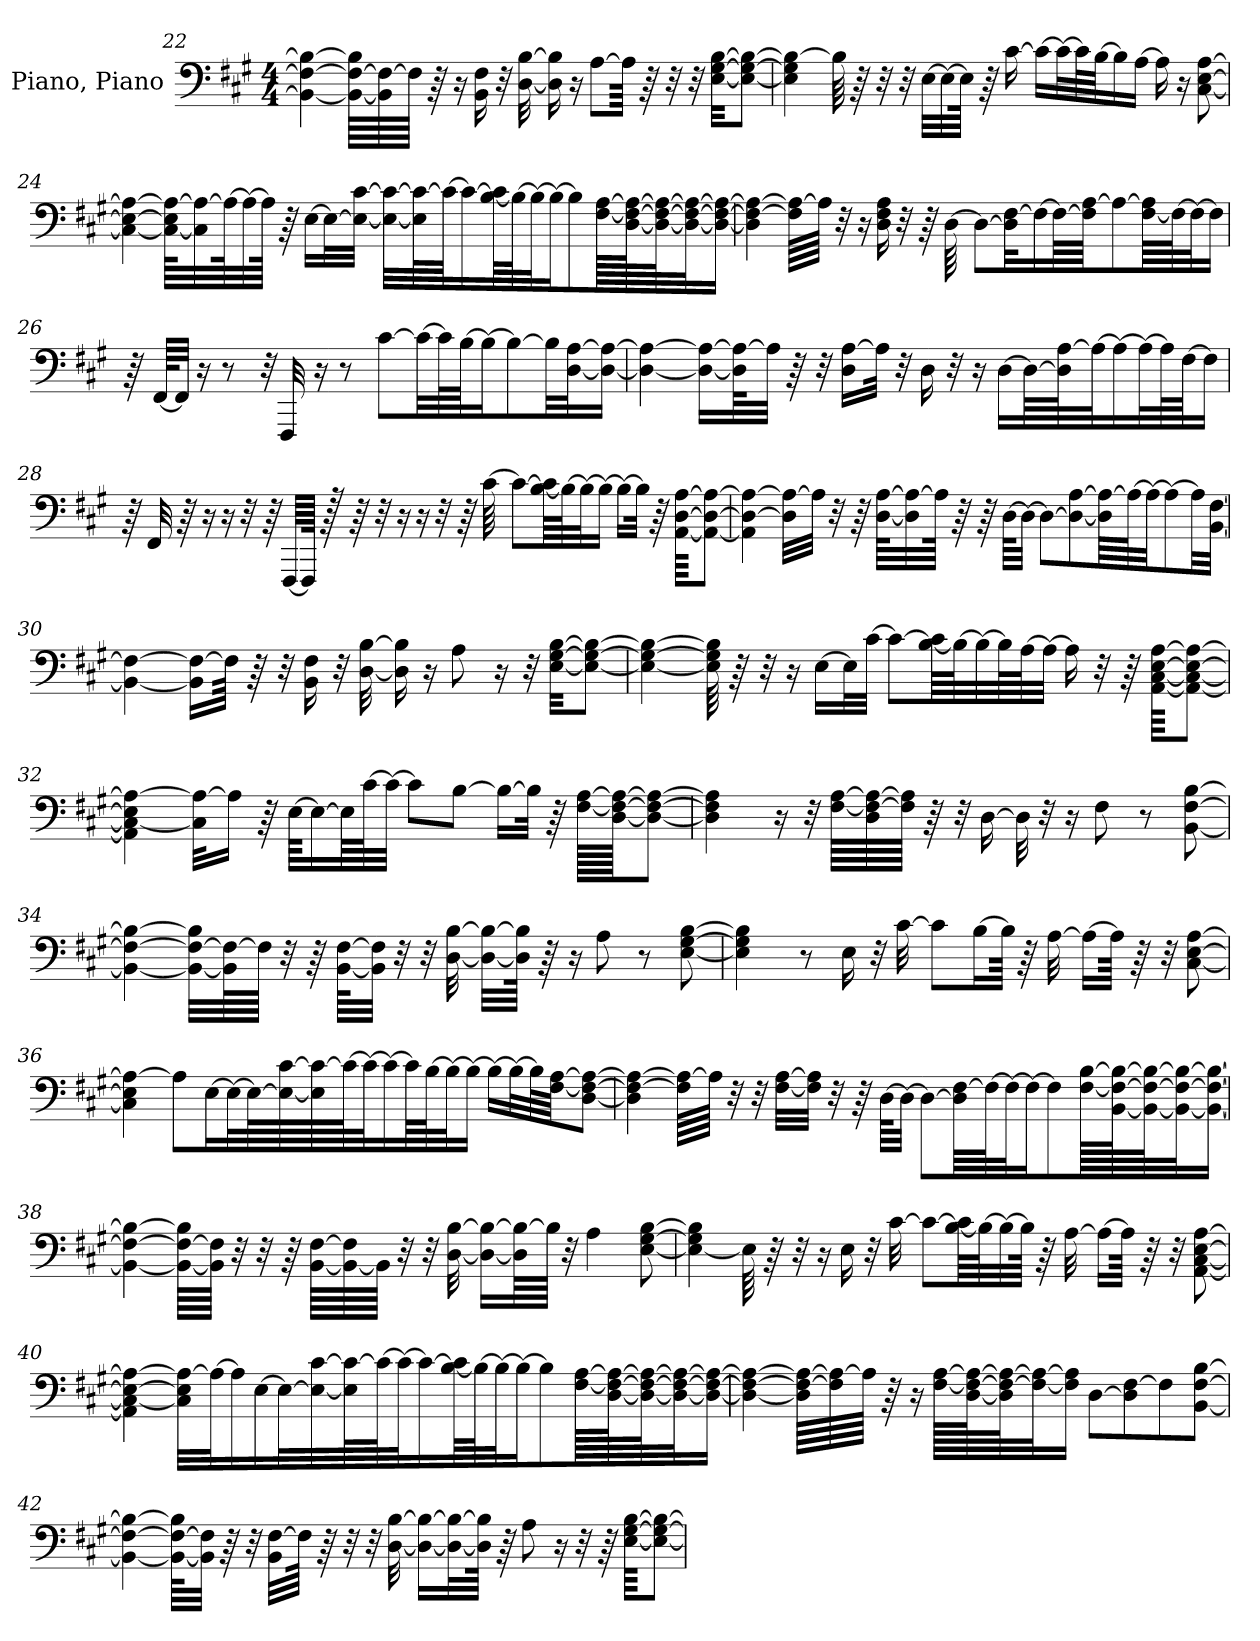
**kern
*part1
*staff1
*I"Piano, Piano
*I'Pno.
!!LO:LB:g=z
*clefF4
*k[f#c#g#]
*M4/4
=22
4BB\_ 4F#\_ 4B\_
64BB\_ 64F#\_ 64B\]LLLL
64BB\] 64F#\_
64F#\JJJJ]
64r
16r
16BB\ 16F#\
32r
[32D\ [32B\
16D\] 16B\]
16r
[8A\L
64A\Jkkk]
64r
32r
32r
[32E\ [32G#\ [32B\KKL
8E\_ 8G#\_ 8B\_J
=23
4E\] 4G#\] 4B\_
64B\]
64r
32r
32r
[32E\LLL
32E\_
64E\JJJk]
64r
[16c#\
16c#\LL_
32c#\L_
64c#\L]
[64B\JJ
16B\]
[16A\JJ
16A\]
16r
[8C#\ [8E\ [8A\
!!LO:LB:g=z
=24
4C#\_ 4E\_ 4A\_
64C#\_ 64E\] 64A\_KLLL
32C#\] 32A\_
64A\K_
32A\_
64A\JJJk]
64r
[16E\LL
32E\L_
32E\_ [32c#\JJJ
32E\_ 32c#\_LLL
64E\] 64c#\_L
64c#\JJ_
16c#\_
[64B\ 64c#\]LL
64B\J_
32B\J_
16B\J_
8B\]
[128F#\ [128A\LLLL
[128D\ 128F#\_ 128A\_J
64D\_ 64F#\_ 64A\_J
32D\_ 32F#\_ 32A\_J
16D\_ 16F#\_ 16A\_JJ
!!LO:LB:g=z
=25
4D\] 4F#\_ 4A\_
64F#\] 64A\_LLLL
64A\JJJJ]
32r
16r
16D\ 16F#\ 16A\
32r
64r
[64D\
8D\L_
32D\] [32F#\KL
16F#\_
64F#\LL_
64F#\] [64A\JJJ
8A\_
[64F#\ 64A\]LLL
64F#\J_
32F#\J_
16F#\JJ]
=26
64r
[64FF#/KLLL
32FF#/JJJ]
16r
8r
32r
32FFF#/
16r
8r
[8c#\L
32c#\LL_
64c#\L]
[64B\JJ
16B\J_
8B\_
32B\LL]
[32D\ [32A\J
16D\_ 16A\_JJ
!!LO:LB:g=z
=27
4D\_ 4A\_
16D\_ 16A\_LL
64D\] 64A\_KL
32A\JJJ]
64r
32r
16D\ [16A\LL
32A\JJk]
32r
16D\
32r
16r
[16D\LL
64D\LL_
64D\] [64A\J
32A\J_
16A\_
32A\L_
64A\L]
[64F#\JJ
16F#\JJ]
!!LO:LB:g=z
=28
64r
32FF#/
64r
16r
16r
32r
64r
[64FFF#/LLLL
128FFF#/JJJJk]
128r
64r
32r
16r
16r
32r
64r
[64c#\
8c#\L_
[64B\ 64c#\]LLL
64B\J_
32B\J_
16B\JJ_
16B\LL_
32B\JJk]
64r
[64AA\ [64D\ [64A\KKKL
8AA\_ 8D\_ 8A\_J
!!LO:LB:g=z
=29
4AA\] 4D\_ 4A\_
32D\] 32A\_LLL
32A\JJJ]
32r
64r
[64D\ [64A\KLLL
32D\] 32A\_
64A\JJJk]
64r
64r
[64D\KLLL
32D\JJJ_
8D\L_
8D\_ [8A\
64D\] 64A\_LLL
64A\J_
32A\JJ_
8A\_
32A\LL]
[32BB\ [32F#\JJJ
=30
4BB\_ 4F#\_
16BB\] 16F#\_LL
64F#\JJkk]
64r
32r
16BB\ 16F#\
32r
[32D\ [32B\
16D\] 16B\]
16r
8A\
16r
32r
[32E\ [32G#\ [32B\KKL
8E\_ 8G#\_ 8B\_J
!!LO:LB:g=z
=31
4E\_ 4G#\_ 4B\_
64E\] 64G#\] 64B\]
64r
32r
16r
[16E\LL
32E\L]
[32c#\JJJ
8c#\L_
[64B\ 64c#\]LLL
64B\J_
32B\_
64B\L]
[64A\J
32A\JJJ_
16A\]
32r
64r
[64AA\ [64C#\ [64E\ [64A\KKKL
8AA\_ 8C#\_ 8E\_ 8A\_J
=32
4AA\] 4C#\_ 4E\] 4A\_
32C#\] 32A\_KLL
16A\JJ]
64r
[64E\KKLL
16E\_
64E\LL]
[64c#\J
32c#\JJJ_
8c#\L]
[8B\J
16B\LL_
32B\JJk]
64r
[128F#\ [128A\LLLLL
[128D\ 128F#\_ 128A\_JJJJ
8D\_ 8F#\_ 8A\_J
!!LO:PB:g=z
=33
4D\] 4F#\] 4A\]
16r
32r
[64F#\ [64A\LLLL
64D\ 64F#\_ 64A\_
64F#\] 64A\]JJJJ
64r
32r
[16D\
32D\]
32r
16r
8F#\
8r
[8BB\ [8F#\ [8B\
=34
4BB\_ 4F#\_ 4B\_
32BB\_ 32F#\_ 32B\]LLL
64BB\] 64F#\_L
64F#\JJJJ]
32r
64r
[64BB\ [64F#\KLLL
32BB\] 32F#\]JJJ
32r
32r
[32D\ [32B\
32D\_ 32B\_LLL
64D\] 64B\]JJJk
64r
16r
8A\
8r
[8E\ [8G#\ [8B\
!!LO:LB:g=z
=35
4E\] 4G#\] 4B\]
8r
16E\
32r
[32c#\
8c#\L]
[16B\L
64B\JJkk]
64r
[32A\
16A\LL_
64A\JJkk]
64r
32r
[8C#\ [8E\ [8A\
=36
4C#\] 4E\] 4A\_
8A\L]
[16E\L
32E\L_
64E\L_
64E\_ [64c#\
64E\] 64c#\_
64c#\J_
32c#\J_
16c#\_
64c#\LL]
[64B\J
32B\J_
16B\JJ_
16B\LL_
32B\L_
64B\L]
[64F#\ [64A\JJJ
[8D\ 8F#\_ 8A\_J
!!LO:LB:g=z
=37
4D\] 4F#\_ 4A\_
64F#\] 64A\_LLLL
64A\JJJJ]
32r
32r
[32F#\ [32A\LLL
32F#\] 32A\]JJJ
32r
64r
[64D\KLLL
32D\JJJ_
8D\L_
64D\] [64F#\LLL
64F#\J_
32F#\J_
16F#\J_
8F#\]
[128F#\ [128B\LLLL
[128BB\ 128F#\_ 128B\_J
64BB\_ 64F#\_ 64B\_J
32BB\_ 32F#\_ 32B\_J
16BB\_ 16F#\_ 16B\_JJ
!!LO:LB:g=z
=38
4BB\_ 4F#\_ 4B\_
64BB\_ 64F#\_ 64B\]LLLL
64BB\] 64F#\]JJJJ
32r
32r
64r
[64BB\ [64F#\LLLL
64BB\_ 64F#\]
64BB\JJJJ]
32r
32r
[32D\ [32B\
16D\_ 16B\_LL
64D\] 64B\_LL
64B\JJJJ]
32r
4A\
[8E\ [8G#\ [8B\
=39
4E\_ 4G#\] 4B\]
64E\]
64r
32r
16r
16E\
32r
[32c#\
8c#\L_
[64B\ 64c#\]LLL
64B\J_
32B\_
64B\JJJk]
64r
[32A\
16A\LL_
64A\JJkk]
64r
32r
[8AA\ [8C#\ [8E\ [8A\
!!LO:LB:g=z
=40
4AA\] 4C#\_ 4E\_ 4A\_
32C#\] 32E\] 32A\_LLL
32A\J_
16A\]
[16E\
32E\L_
32E\_ [32c#\
64E\] 64c#\_L
64c#\J_
32c#\J_
16c#\_
[64B\ 64c#\]LL
64B\J_
32B\J_
16B\J_
8B\]
[128F#\ [128A\LLLL
[128D\ 128F#\_ 128A\_J
64D\_ 64F#\_ 64A\_J
32D\_ 32F#\_ 32A\_J
16D\_ 16F#\_ 16A\_JJ
!!LO:LB:g=z
=41
4D\_ 4F#\_ 4A\_
64D\] 64F#\_ 64A\_LLLL
64F#\] 64A\_
64A\JJJJ]
64r
16r
[128F#\ [128A\LLLLL
[128D\ 128F#\_ 128A\_J
64D\] 64F#\_ 64A\_J
32F#\_ 32A\_J
16F#\] 16A\]JJ
[8D\L
8D\] [8F#\
8F#\]
[8BB\ [8F#\ [8B\J
=42
4BB\_ 4F#\_ 4B\_
64BB\_ 64F#\_ 64B\]KLLL
32BB\] 32F#\]JJJ
64r
32r
32BB\ [32F#\LLL
64F#\JJJk]
64r
32r
32r
[32D\ [32B\
16D\_ 16B\_LL
32D\_ 32B\_L
64D\] 64B\]JJJk
64r
8A\
16r
32r
64r
[64E\ [64G#\ [64B\KKKL
8E\_ 8G#\_ 8B\_J
=
*-
